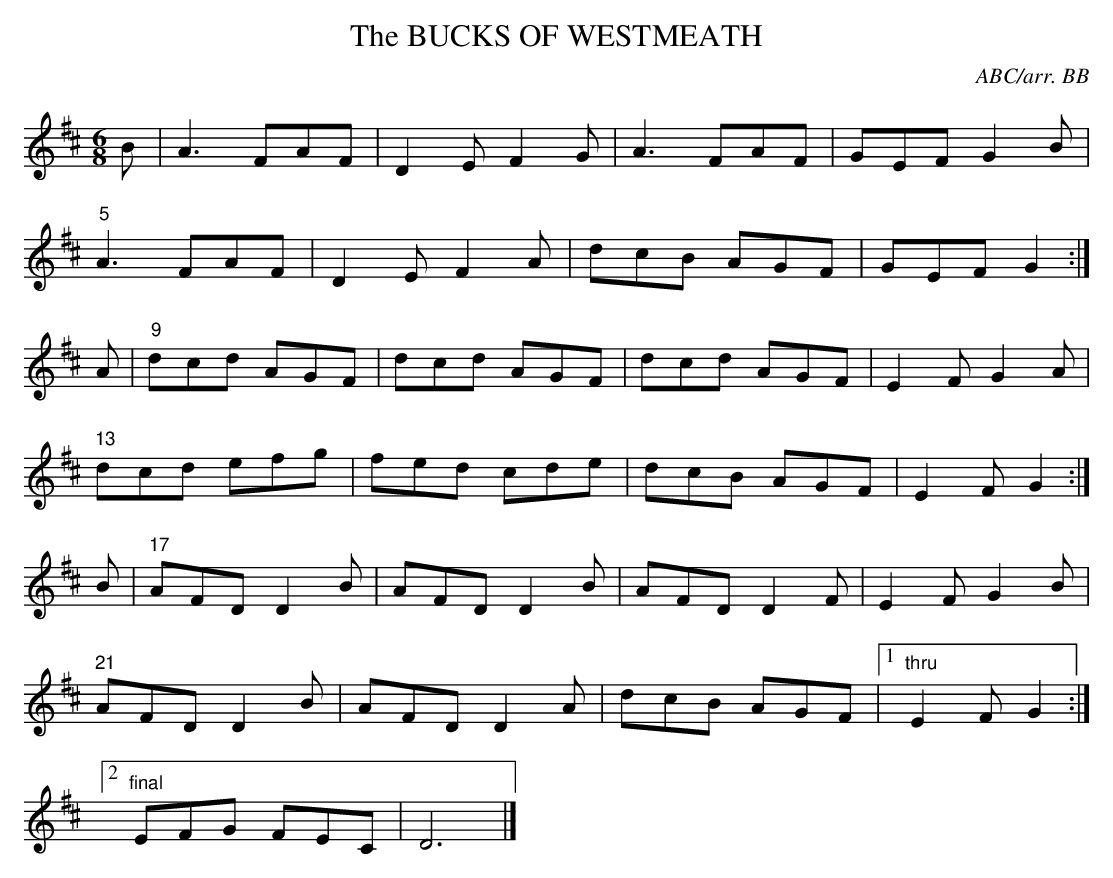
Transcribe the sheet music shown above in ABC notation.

X:1
T:BUCKS OF WESTMEATH, The
C:ABC/arr. BB
Y:"very quick"
L:1/8
M:6/8
K:D % source key = A
B|A3 FAF|D2E F2G|A3 FAF|GEF G2B|
"5"A3 FAF|D2E F2A|dcB AGF|GEF G2 :|
A|"9"dcd AGF|dcd AGF|dcd AGF|E2F G2A|
"13"dcd efg|fed cde|dcB AGF|E2F G2 :|
B|"17"AFD D2B|AFD D2B|AFD D2F|E2F G2B|
"21"AFD D2B|AFD D2A|dcB AGF|1 "thru"E2F G2 :|
[2 "final"EFG FEC|D6|]
